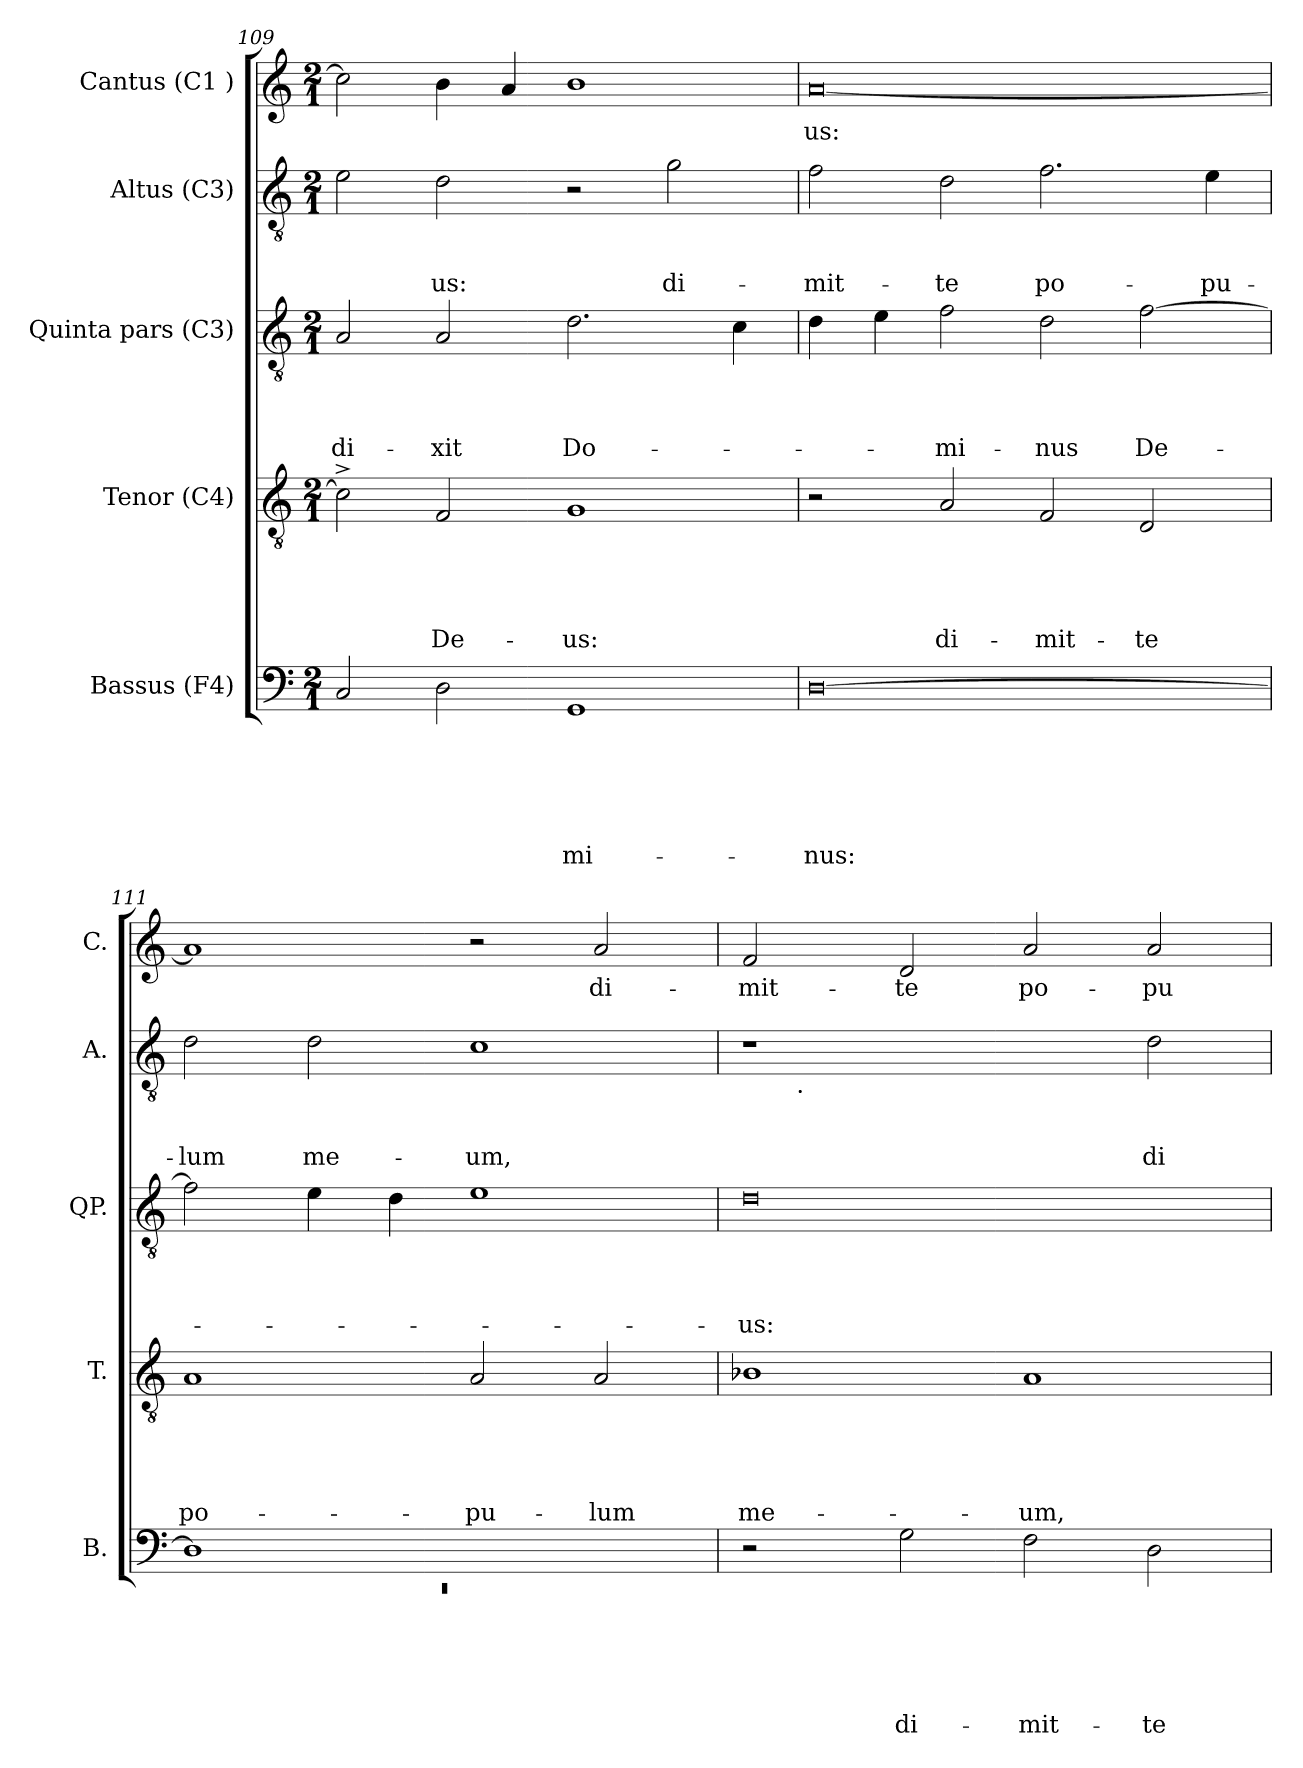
**kern	**text	**text	**text	**text	**text	**text	**kern	**text	**text	**text	**text	**text	**kern	**text	**text	**text	**text	**kern	**text	**text	**text	**kern	**text
*part5	*part5	*part5	*part5	*part5	*part5	*part5	*part4	*part4	*part4	*part4	*part4	*part4	*part3	*part3	*part3	*part3	*part3	*part2	*part2	*part2	*part2	*part1	*part1
*staff5	*staff5	*staff5	*staff5	*staff5	*staff5	*staff5	*staff4	*staff4	*staff4	*staff4	*staff4	*staff4	*staff3	*staff3	*staff3	*staff3	*staff3	*staff2	*staff2	*staff2	*staff2	*staff1	*staff1
*I"Bassus (F4)	*	*	*	*	*	*	*I"Tenor (C4)	*	*	*	*	*	*I"Quinta pars (C3)	*	*	*	*	*I"Altus (C3)	*	*	*	*I"Cantus (C1 )	*
*I'B.	*	*	*	*	*	*	*I'T.	*	*	*	*	*	*I'QP.	*	*	*	*	*I'A.	*	*	*	*I'C.	*
*clefF4	*	*	*	*	*	*	*clefGv2	*	*	*	*	*	*clefGv2	*	*	*	*	*clefGv2	*	*	*	*clefG2	*
*k[]	*	*	*	*	*	*	*k[]	*	*	*	*	*	*k[]	*	*	*	*	*k[]	*	*	*	*k[]	*
*C:	*	*	*	*	*	*	*C:	*	*	*	*	*	*C:	*	*	*	*	*C:	*	*	*	*C:	*
*M2/1	*	*	*	*	*	*	*M2/1	*	*	*	*	*	*M2/1	*	*	*	*	*M2/1	*	*	*	*M2/1	*
=109	=109	=109	=109	=109	=109	=109	=109	=109	=109	=109	=109	=109	=109	=109	=109	=109	=109	=109	=109	=109	=109	=109	=109
!	!	!	!	!	!	!	!	!	!	!	!	!	!	!	!	!	!LO:LY:b	!	!	!	!	!	!
2C/	.	.	.	.	.	.	2c^>\]	.	.	.	.	.	2A/	.	.	.	di-	2e\	.	.	.	2cc\]	.
!	!	!	!	!	!	!	!	!	!	!	!	!LO:LY:b	!	!	!	!	!LO:LY:b	!	!	!	!LO:LY:b	!	!
2D\	.	.	.	.	.	.	2F/	.	.	.	.	De-	2A/	.	.	.	-xit	2d\	.	.	-us:	4b\	.
.	.	.	.	.	.	.	.	.	.	.	.	.	.	.	.	.	.	.	.	.	.	4a/	.
!	!	!	!	!	!	!LO:LY:b	!	!	!	!	!	!LO:LY:b	!	!	!	!	!LO:LY:b	!	!	!	!	!	!
1GG	.	.	.	.	.	-mi-	1G	.	.	.	.	-us:	2.d\	.	.	.	Do-	2r	.	.	.	1b	.
!	!	!	!	!	!	!	!	!	!	!	!	!	!	!	!	!	!	!	!	!	!LO:LY:b	!	!
.	.	.	.	.	.	.	.	.	.	.	.	.	.	.	.	.	.	2g\	.	.	di-	.	.
.	.	.	.	.	.	.	.	.	.	.	.	.	4c\	.	.	.	.	.	.	.	.	.	.
=110	=110	=110	=110	=110	=110	=110	=110	=110	=110	=110	=110	=110	=110	=110	=110	=110	=110	=110	=110	=110	=110	=110	=110
!	!	!	!	!	!	!LO:LY:b	!	!	!	!	!	!	!	!	!	!	!	!	!	!	!LO:LY:b	!	!LO:LY:b
[>0D	.	.	.	.	.	-nus:	2r	.	.	.	.	.	4d\	.	.	.	.	2f\	.	.	-mit-	[<0a	-us:
.	.	.	.	.	.	.	.	.	.	.	.	.	4e\	.	.	.	.	.	.	.	.	.	.
!	!	!	!	!	!	!	!	!	!	!	!	!LO:LY:b	!	!	!	!	!LO:LY:b	!	!	!	!LO:LY:b	!	!
.	.	.	.	.	.	.	2A/	.	.	.	.	di-	2f\	.	.	.	-mi-	2d\	.	.	-te	.	.
!	!	!	!	!	!	!	!	!	!	!	!	!LO:LY:b	!	!	!	!	!LO:LY:b	!	!	!	!LO:LY:b	!	!
.	.	.	.	.	.	.	2F/	.	.	.	.	-mit-	2d\	.	.	.	-nus	2.f\	.	.	po-	.	.
!	!	!	!	!	!	!	!	!	!	!	!	!LO:LY:b	!	!	!	!	!LO:LY:b	!	!	!	!	!	!
.	.	.	.	.	.	.	2D/	.	.	.	.	-te	[>2f\	.	.	.	De-	.	.	.	.	.	.
!	!	!	!	!	!	!	!	!	!	!	!	!	!	!	!	!	!	!	!	!	!LO:LY:b	!	!
.	.	.	.	.	.	.	.	.	.	.	.	.	.	.	.	.	.	4e\	.	.	-pu-	.	.
=111	=111	=111	=111	=111	=111	=111	=111	=111	=111	=111	=111	=111	=111	=111	=111	=111	=111	=111	=111	=111	=111	=111	=111
*^	*	*	*	*	*	*	*	*	*	*	*	*	*	*	*	*	*	*	*	*	*	*	*
!	!LO:N:vis=1	!	!	!	!	!	!	!	!	!	!	!	!LO:LY:b	!	!	!	!	!	!	!	!	!LO:LY:b	!	!
1D]	0rEE	.	.	.	.	.	.	1A	.	.	.	.	po-	2f\]	.	.	.	.	2d\	.	.	-lum	1a]	.
!	!	!	!	!	!	!	!	!	!	!	!	!	!	!	!	!	!	!	!	!	!	!LO:LY:b	!	!
.	.	.	.	.	.	.	.	.	.	.	.	.	.	4e\	.	.	.	.	2d\	.	.	me-	.	.
.	.	.	.	.	.	.	.	.	.	.	.	.	.	4d\	.	.	.	.	.	.	.	.	.	.
!	!	!	!	!	!	!	!	!	!	!	!	!	!LO:LY:b	!	!	!	!	!	!	!	!	!LO:LY:b	!	!
1ryy	.	.	.	.	.	.	.	2A/	.	.	.	.	-pu-	1e	.	.	.	.	1c	.	.	-um,	2r	.
!	!	!	!	!	!	!	!	!	!	!	!	!	!LO:LY:b	!	!	!	!	!	!	!	!	!	!	!LO:LY:b
.	.	.	.	.	.	.	.	2A/	.	.	.	.	-lum	.	.	.	.	.	.	.	.	.	2a/	di-
*v	*v	*	*	*	*	*	*	*	*	*	*	*	*	*	*	*	*	*	*	*	*	*	*	*
!!LO:LB:g=z
=112	=112	=112	=112	=112	=112	=112	=112	=112	=112	=112	=112	=112	=112	=112	=112	=112	=112	=112	=112	=112	=112	=112	=112
!	!	!	!	!	!	!	!	!	!	!	!	!LO:LY:b	!	!	!	!	!LO:LY:b	!	!	!	!	!	!LO:LY:b
*	*	*	*	*	*	*	*	*	*	*	*	*	*	*	*	*	*	*^	*	*	*	*	*
2r	.	.	.	.	.	.	1B-X	.	.	.	.	me-	0d	.	.	.	-us:	1r	8ryy	.	.	.	2f/	-mit-
!	!	!	!	!	!	!	!	!	!	!	!	!	!	!	!	!	!	!	!LO:TX:b:t=.	!	!	!	!	!
.	.	.	.	.	.	.	.	.	.	.	.	.	.	.	.	.	.	.	1...ryy	.	.	.	.	.
!	!	!	!	!	!	!LO:LY:b	!	!	!	!	!	!	!	!	!	!	!	!	!	!	!	!	!	!LO:LY:b
2G\	.	.	.	.	.	di-	.	.	.	.	.	.	.	.	.	.	.	.	.	.	.	.	2d/	-te
!	!	!	!	!	!	!LO:LY:b	!	!	!	!	!	!LO:LY:b	!	!	!	!	!	!	!	!	!	!	!	!LO:LY:b
2F\	.	.	.	.	.	-mit-	1A	.	.	.	.	-um,	.	.	.	.	.	2ryy	.	.	.	.	2a/	po-
!	!	!	!	!	!	!LO:LY:b	!	!	!	!	!	!	!	!	!	!	!	!	!	!	!	!LO:LY:b	!	!LO:LY:b
2D\	.	.	.	.	.	-te	.	.	.	.	.	.	.	.	.	.	.	2d\	.	.	.	di-	2a/	-pu-
*	*	*	*	*	*	*	*	*	*	*	*	*	*	*	*	*	*	*v	*v	*	*	*	*	*
=	=	=	=	=	=	=	=	=	=	=	=	=	=	=	=	=	=	=	=	=	=	=	=
*-	*-	*-	*-	*-	*-	*-	*-	*-	*-	*-	*-	*-	*-	*-	*-	*-	*-	*-	*-	*-	*-	*-	*-
